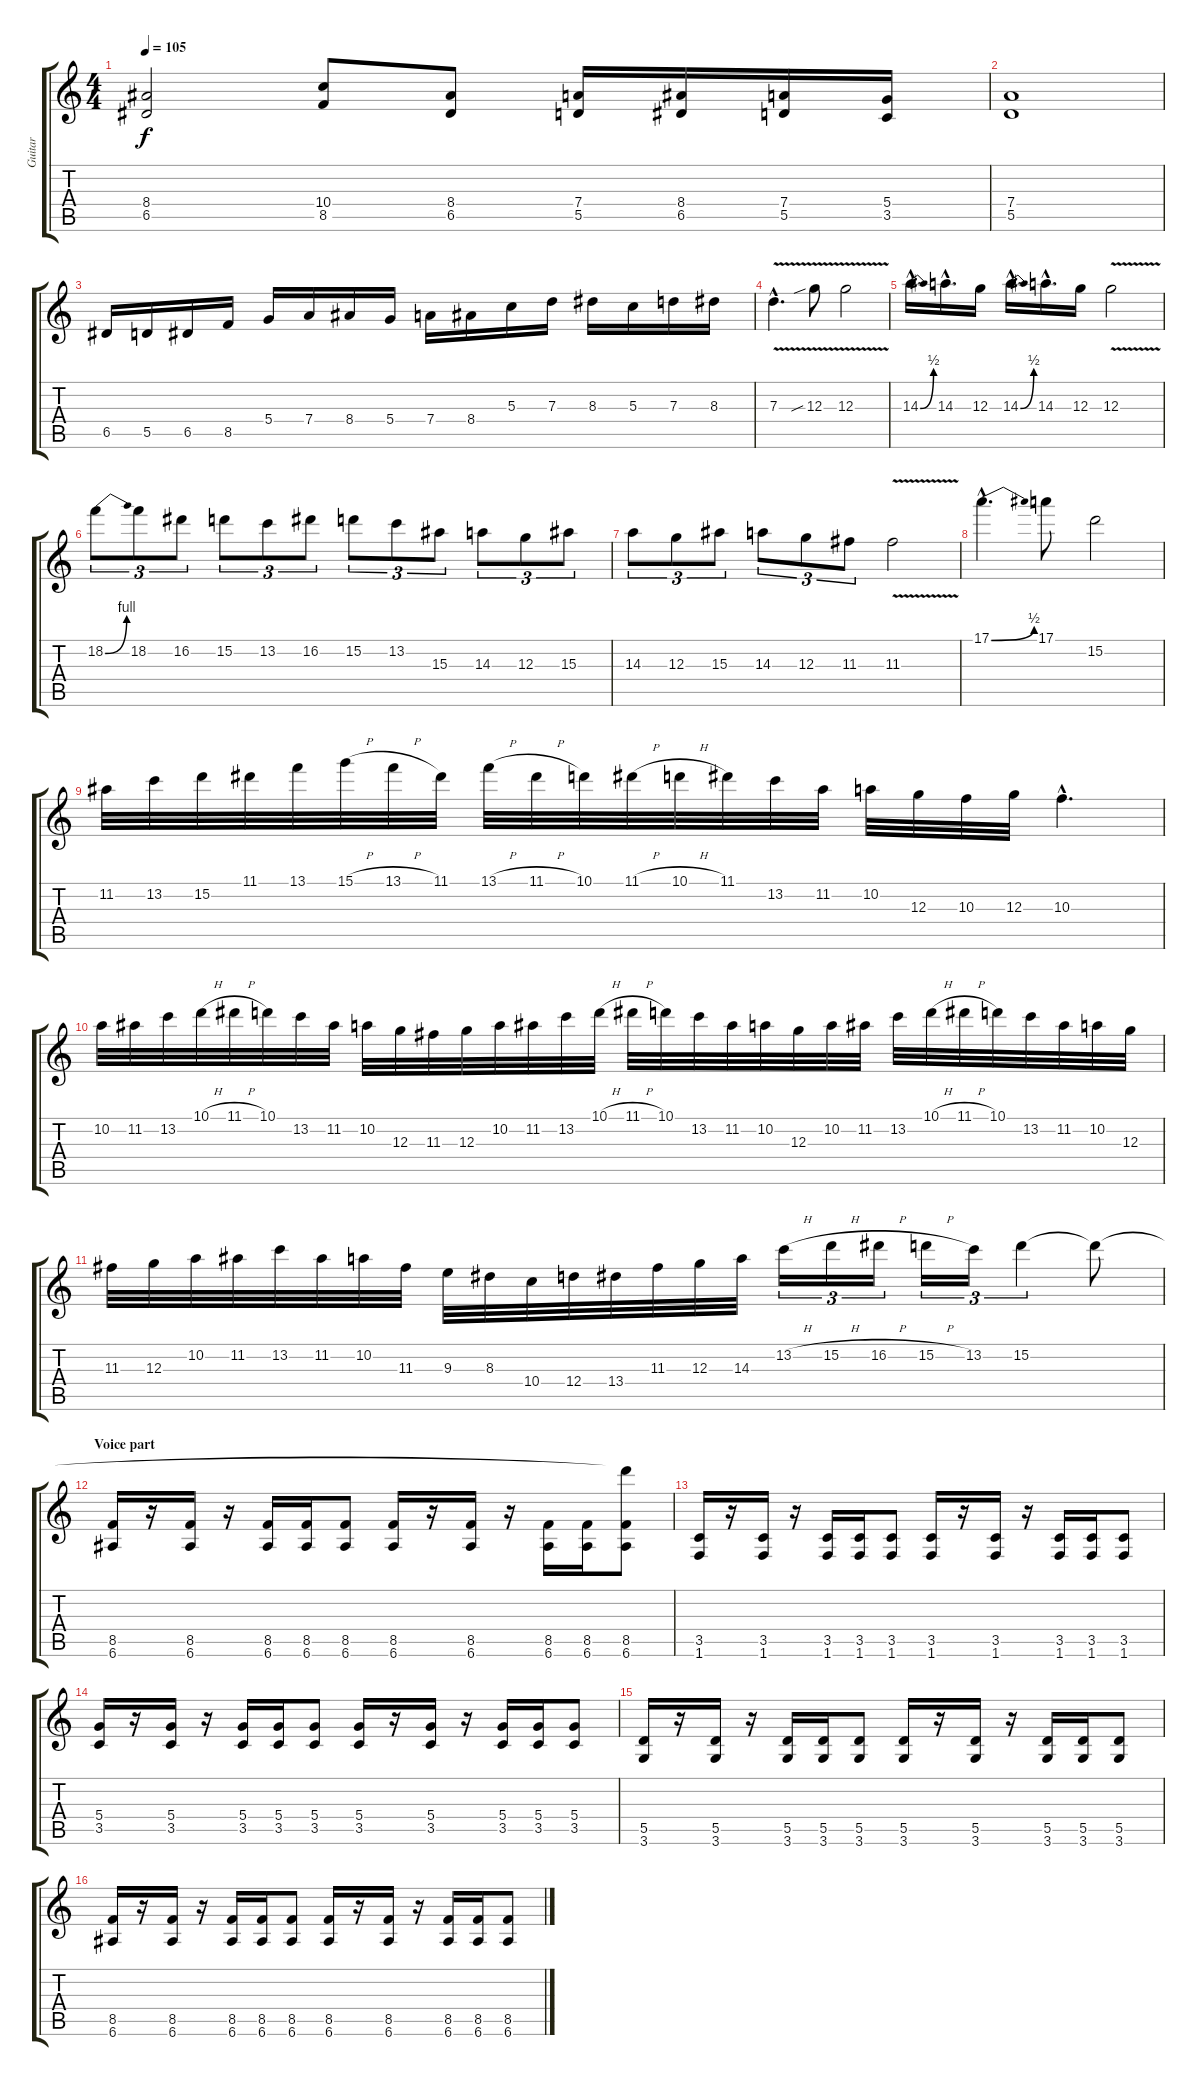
\track ("Guitar" "Guitar") {instrument distortionguitar}
\staff {score tabs}
\tuning (E4 B3 G3 D3 A2 E2) {hide}
\ts (4 4)
\tempo 105
\clef g2
\ks c
(8.4 6.5).2{dy f} (10.4 8.5).8 (8.4 6.5).8 (7.4 5.5).16 (8.4 6.5).16 (7.4 5.5).16 (5.4 3.5).16 |
(7.4 5.5).1 |
6.5.16 5.5.16 6.5.16 8.5.16 5.4.16 7.4.16 8.4.16 5.4.16 7.4.16 8.4.16 5.3.16 7.3.16 8.3.16 5.3.16 7.3.16 8.3.16 |
7.3{v hac}.4{d} 12.3{v sib}.8 12.3{v}.2 |
14.3{be (bend 0 0 60 2) hac}.16{d} 14.3{hac}.16{d} 12.3.16 14.3{be (bend 0 0 60 2) hac}.16{d} 14.3{hac}.16{d} 12.3.16 12.3{v}.2 |
18.2{be (bend 0 0 60 4)}.8{tu (3 2)} 18.2.8{tu (3 2)} 16.2.8{tu (3 2)} 15.2.8{tu (3 2)} 13.2.8{tu (3 2)} 16.2.8{tu (3 2)} 15.2.8{tu (3 2)} 13.2.8{tu (3 2)} 15.3.8{tu (3 2)} 14.3.8{tu (3 2)} 12.3.8{tu (3 2)} 15.3.8{tu (3 2)} |
14.3.8{tu (3 2)} 12.3.8{tu (3 2)} 15.3.8{tu (3 2)} 14.3.8{tu (3 2)} 12.3.8{tu (3 2)} 11.3.8{tu (3 2)} 11.3{v}.2 |
17.1{be (bend 0 0 60 2) hac}.4{d} 17.1.8 15.2.2 |
11.2.32 13.2.32 15.2.32 11.1.32 13.1.32 15.1{h}.32 13.1{h}.32 11.1.32 13.1{h}.32 11.1{h}.32 10.1.32 11.1{h}.32 10.1{h}.32 11.1.32 13.2.32 11.2.32 10.2.32 12.3.32 10.3.32 12.3.32 10.3{hac}.4{d} |
10.2.32 11.2.32 13.2.32 10.1{h}.32 11.1{h}.32 10.1.32 13.2.32 11.2.32 10.2.32 12.3.32 11.3.32 12.3.32 10.2.32 11.2.32 13.2.32 10.1{h}.32 11.1{h}.32 10.1.32 13.2.32 11.2.32 10.2.32 12.3.32 10.2.32 11.2.32 13.2.32 10.1{h}.32 11.1{h}.32 10.1.32 13.2.32 11.2.32 10.2.32 12.3.32 |
11.3.32 12.3.32 10.2.32 11.2.32 13.2.32 11.2.32 10.2.32 11.3.32 9.3.32 8.3.32 10.4.32 12.4.32 13.4.32 11.3.32 12.3.32 14.3.32 13.2{h}.16{tu (3 2)} 15.2{h}.16{tu (3 2)} 16.2{h}.16{tu (3 2)} 15.2{h}.16{tu (3 2)} 13.2.16{tu (3 2)} 15.2.4{tu (3 2)} 15.2{t}.8 |
\section ("" "Voice part")
(8.5 6.6).16 r.16 (8.5 6.6).16 r.16 (8.5 6.6).16 (8.5 6.6).16 (8.5 6.6).8 (8.5 6.6).16 r.16 (8.5 6.6).16 r.16 (8.5 6.6).16 (8.5 6.6).16 (15.2{t} 8.5 6.6).8 |
(3.5 1.6).16 r.16 (3.5 1.6).16 r.16 (3.5 1.6).16 (3.5 1.6).16 (3.5 1.6).8 (3.5 1.6).16 r.16 (3.5 1.6).16 r.16 (3.5 1.6).16 (3.5 1.6).16 (3.5 1.6).8 |
(5.4 3.5).16 r.16 (5.4 3.5).16 r.16 (5.4 3.5).16 (5.4 3.5).16 (5.4 3.5).8 (5.4 3.5).16 r.16 (5.4 3.5).16 r.16 (5.4 3.5).16 (5.4 3.5).16 (5.4 3.5).8 |
(5.5 3.6).16 r.16 (5.5 3.6).16 r.16 (5.5 3.6).16 (5.5 3.6).16 (5.5 3.6).8 (5.5 3.6).16 r.16 (5.5 3.6).16 r.16 (5.5 3.6).16 (5.5 3.6).16 (5.5 3.6).8 |
(8.5 6.6).16 r.16 (8.5 6.6).16 r.16 (8.5 6.6).16 (8.5 6.6).16 (8.5 6.6).8 (8.5 6.6).16 r.16 (8.5 6.6).16 r.16 (8.5 6.6).16 (8.5 6.6).16 (8.5 6.6).8
